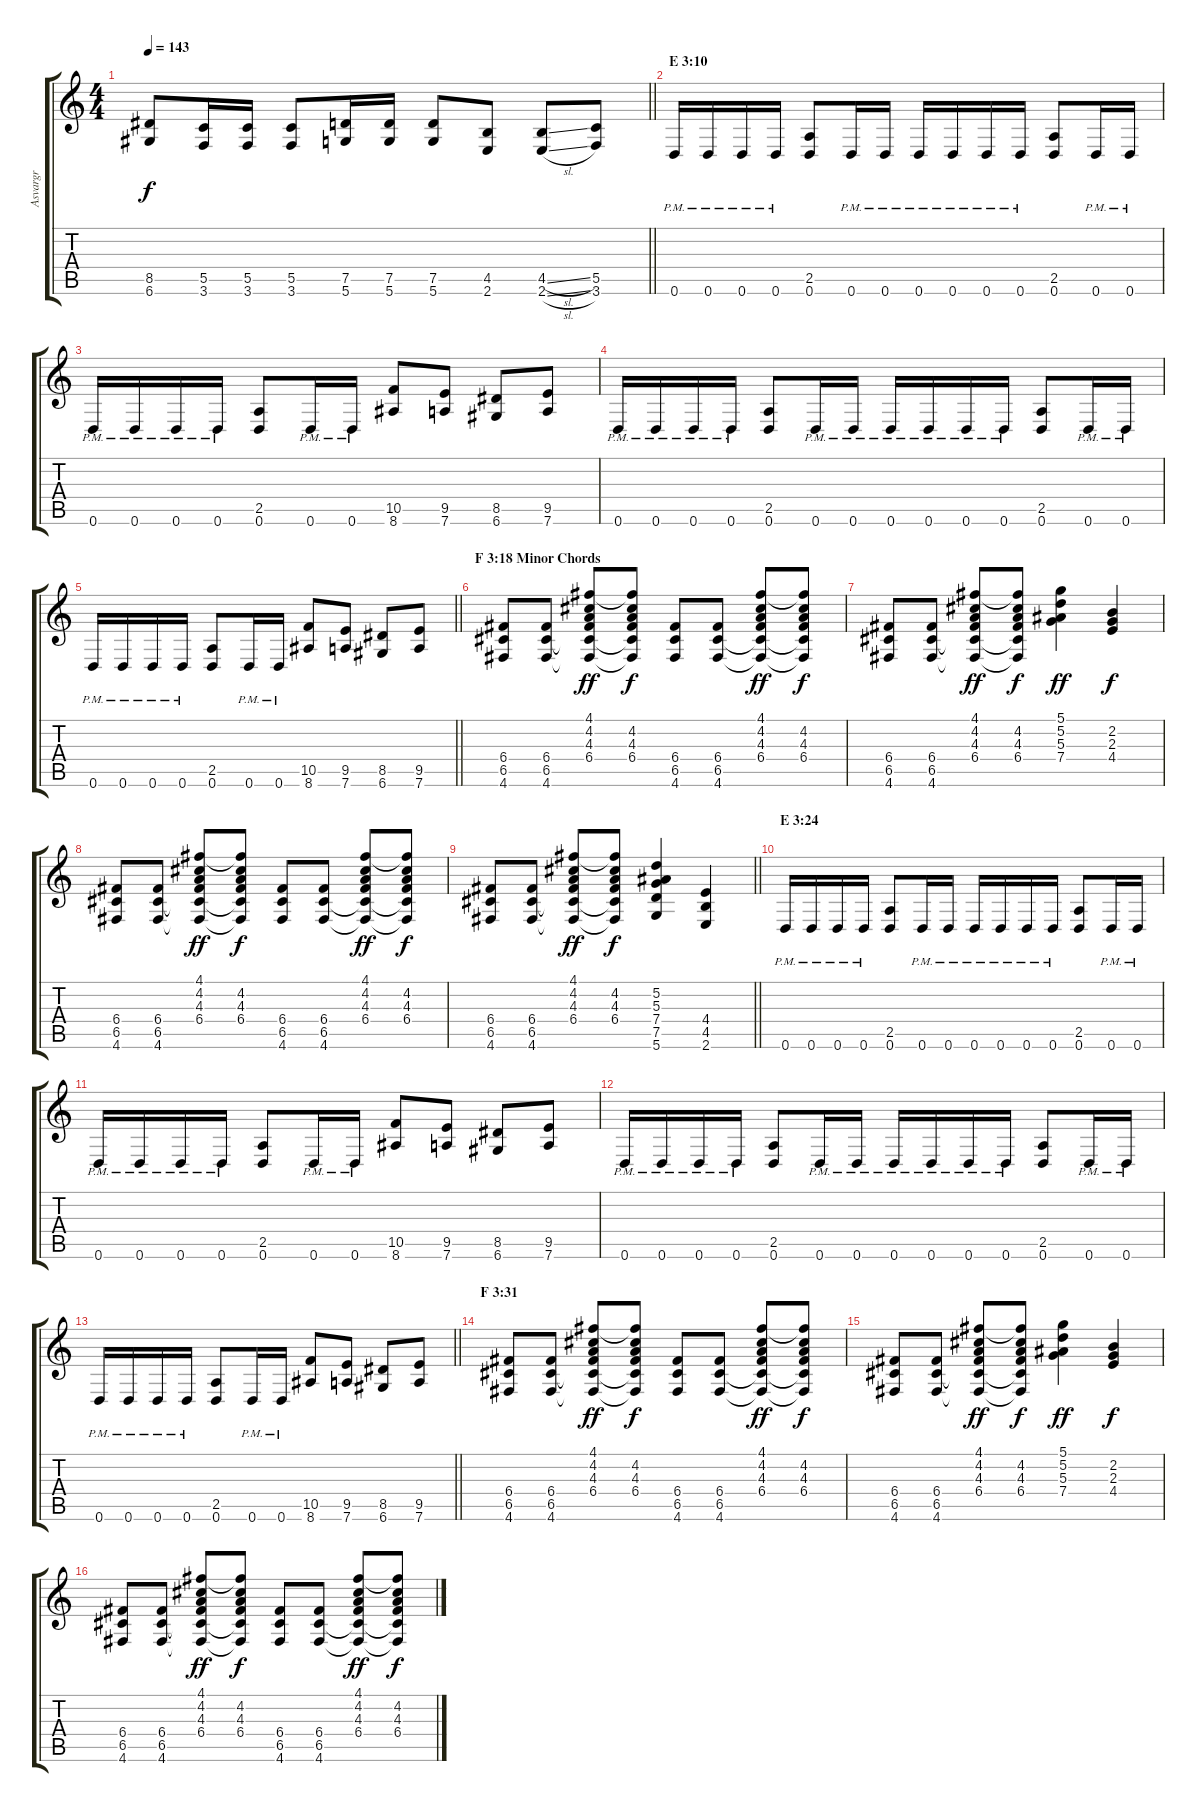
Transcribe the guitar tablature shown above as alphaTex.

\track ("Asvargr" "Asvargr") {instrument distortionguitar}
\staff {score tabs}
\tuning (D4 A3 F3 C3 G2 D2) {hide}
\ts (4 4)
\tempo 143
\clef g2
\barLineRight lightlight
\ks c
(8.5 6.6).8{dy f} (5.5 3.6).16 (5.5 3.6).16 (5.5 3.6).8 (7.5 5.6).16 (7.5 5.6).16 (7.5 5.6).8 (4.5 2.6).8 (4.5{sl} 2.6{sl}).8 (5.5 3.6).8 |
\section ("" "E 3:10")
0.6{pm}.16 0.6{pm}.16 0.6{pm}.16 0.6{pm}.16 (2.5 0.6).8 0.6{pm}.16 0.6{pm}.16 0.6{pm}.16 0.6{pm}.16 0.6{pm}.16 0.6{pm}.16 (2.5 0.6).8 0.6{pm}.16 0.6{pm}.16 |
0.6{pm}.16 0.6{pm}.16 0.6{pm}.16 0.6{pm}.16 (2.5 0.6).8 0.6{pm}.16 0.6{pm}.16 (10.5 8.6).8 (9.5 7.6).8 (8.5 6.6).8 (9.5 7.6).8 |
0.6{pm}.16 0.6{pm}.16 0.6{pm}.16 0.6{pm}.16 (2.5 0.6).8 0.6{pm}.16 0.6{pm}.16 0.6{pm}.16 0.6{pm}.16 0.6{pm}.16 0.6{pm}.16 (2.5 0.6).8 0.6{pm}.16 0.6{pm}.16 |
\barLineRight lightlight
0.6{pm}.16 0.6{pm}.16 0.6{pm}.16 0.6{pm}.16 (2.5 0.6).8 0.6{pm}.16 0.6{pm}.16 (10.5 8.6).8 (9.5 7.6).8 (8.5 6.6).8 (9.5 7.6).8 |
\section ("" "F 3:18 Minor Chords")
(6.4 6.5 4.6).8 (6.4 6.5 4.6).8 (4.1 4.2 4.3 6.4 6.5{t} 4.6{t}).8{dy ff} (4.1{t} 4.2 4.3 6.4 6.5{t} 4.6{t}).8{dy f} (6.4 6.5 4.6).8 (6.4 6.5 4.6).8 (4.1 4.2 4.3 6.4 6.5{t} 4.6{t}).8{dy ff} (4.1{t} 4.2 4.3 6.4 6.5{t} 4.6{t}).8{dy f} |
(6.4 6.5 4.6).8 (6.4 6.5 4.6).8 (4.1 4.2 4.3 6.4 6.5{t} 4.6{t}).8{dy ff} (4.1{t} 4.2 4.3 6.4 6.5{t} 4.6{t}).8{dy f} (5.1 5.2 5.3 7.4).4{dy ff} (2.2 2.3 4.4).4{dy f} |
(6.4 6.5 4.6).8 (6.4 6.5 4.6).8 (4.1 4.2 4.3 6.4 6.5{t} 4.6{t}).8{dy ff} (4.1{t} 4.2 4.3 6.4 6.5{t} 4.6{t}).8{dy f} (6.4 6.5 4.6).8 (6.4 6.5 4.6).8 (4.1 4.2 4.3 6.4 6.5{t} 4.6{t}).8{dy ff} (4.1{t} 4.2 4.3 6.4 6.5{t} 4.6{t}).8{dy f} |
\barLineRight lightlight
(6.4 6.5 4.6).8 (6.4 6.5 4.6).8 (4.1 4.2 4.3 6.4 6.5{t} 4.6{t}).8{dy ff} (4.1{t} 4.2 4.3 6.4 6.5{t} 4.6{t}).8{dy f} (5.2 5.3 7.4 7.5 5.6).4 (4.4 4.5 2.6).4 |
\section ("" "E 3:24")
0.6{pm}.16 0.6{pm}.16 0.6{pm}.16 0.6{pm}.16 (2.5 0.6).8 0.6{pm}.16 0.6{pm}.16 0.6{pm}.16 0.6{pm}.16 0.6{pm}.16 0.6{pm}.16 (2.5 0.6).8 0.6{pm}.16 0.6{pm}.16 |
0.6{pm}.16 0.6{pm}.16 0.6{pm}.16 0.6{pm}.16 (2.5 0.6).8 0.6{pm}.16 0.6{pm}.16 (10.5 8.6).8 (9.5 7.6).8 (8.5 6.6).8 (9.5 7.6).8 |
0.6{pm}.16 0.6{pm}.16 0.6{pm}.16 0.6{pm}.16 (2.5 0.6).8 0.6{pm}.16 0.6{pm}.16 0.6{pm}.16 0.6{pm}.16 0.6{pm}.16 0.6{pm}.16 (2.5 0.6).8 0.6{pm}.16 0.6{pm}.16 |
\barLineRight lightlight
0.6{pm}.16 0.6{pm}.16 0.6{pm}.16 0.6{pm}.16 (2.5 0.6).8 0.6{pm}.16 0.6{pm}.16 (10.5 8.6).8 (9.5 7.6).8 (8.5 6.6).8 (9.5 7.6).8 |
\section ("" "F 3:31")
(6.4 6.5 4.6).8 (6.4 6.5 4.6).8 (4.1 4.2 4.3 6.4 6.5{t} 4.6{t}).8{dy ff} (4.1{t} 4.2 4.3 6.4 6.5{t} 4.6{t}).8{dy f} (6.4 6.5 4.6).8 (6.4 6.5 4.6).8 (4.1 4.2 4.3 6.4 6.5{t} 4.6{t}).8{dy ff} (4.1{t} 4.2 4.3 6.4 6.5{t} 4.6{t}).8{dy f} |
(6.4 6.5 4.6).8 (6.4 6.5 4.6).8 (4.1 4.2 4.3 6.4 6.5{t} 4.6{t}).8{dy ff} (4.1{t} 4.2 4.3 6.4 6.5{t} 4.6{t}).8{dy f} (5.1 5.2 5.3 7.4).4{dy ff} (2.2 2.3 4.4).4{dy f} |
(6.4 6.5 4.6).8 (6.4 6.5 4.6).8 (4.1 4.2 4.3 6.4 6.5{t} 4.6{t}).8{dy ff} (4.1{t} 4.2 4.3 6.4 6.5{t} 4.6{t}).8{dy f} (6.4 6.5 4.6).8 (6.4 6.5 4.6).8 (4.1 4.2 4.3 6.4 6.5{t} 4.6{t}).8{dy ff} (4.1{t} 4.2 4.3 6.4 6.5{t} 4.6{t}).8{dy f}
